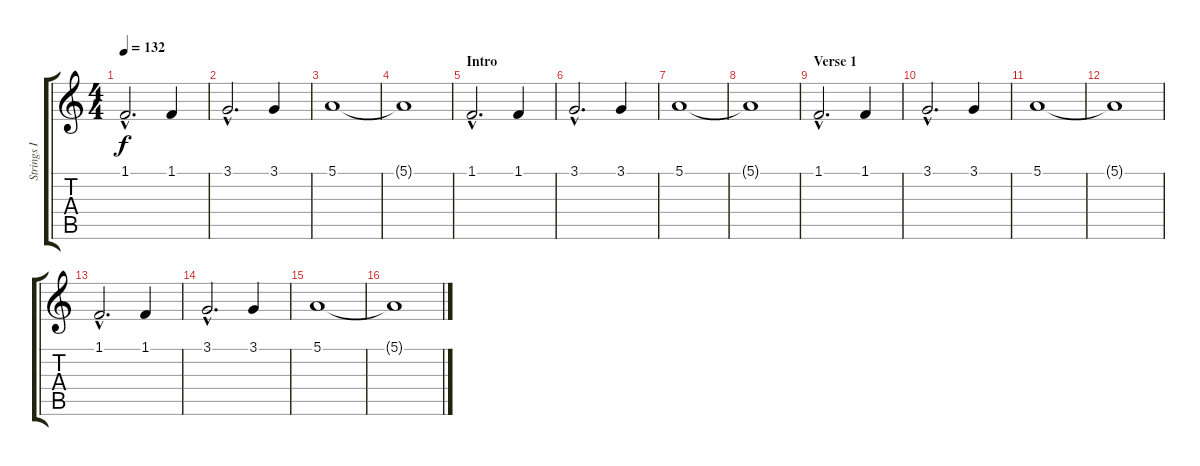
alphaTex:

\track ("Strings I" "Strings I") {instrument stringensemble1}
\staff {score tabs}
\tuning (E4 B3 G3 D3 A2 E2) {hide}
\ts (4 4)
\tempo 132
\clef g2
\ks c
1.1{hac}.2{d dy f instrument stringensemble1} 1.1.4 |
3.1{hac}.2{d} 3.1.4 |
5.1.1 |
5.1{t}.1 |
\section ("" "Intro")
1.1{hac}.2{d} 1.1.4 |
3.1{hac}.2{d} 3.1.4 |
5.1.1 |
5.1{t}.1 |
\section ("" "Verse 1")
1.1{hac}.2{d} 1.1.4 |
3.1{hac}.2{d} 3.1.4 |
5.1.1 |
5.1{t}.1 |
1.1{hac}.2{d} 1.1.4 |
3.1{hac}.2{d} 3.1.4 |
5.1.1 |
5.1{t}.1
